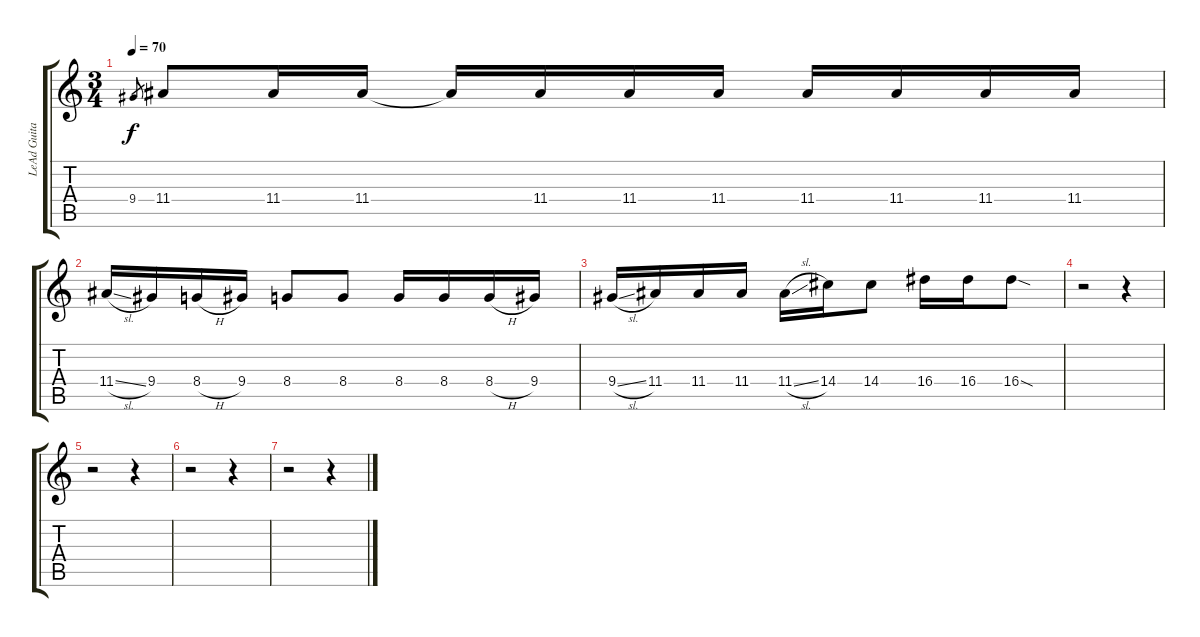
\track ("LeAd Guitar [Dis]" "LeAd Guita") {instrument distortionguitar}
\staff {score tabs}
\tuning (Db4 Ab3 E3 B2 Gb2 Db2) {hide}
\ts (3 4)
\tempo 70
\clef g2
\ks c
9.4.8{gr dy f} 11.4.8 11.4.16 11.4.16 11.4{t}.16 11.4.16 11.4.16 11.4.16 11.4.16 11.4.16 11.4.16 11.4.16 |
11.4{sl}.16 9.4.16 8.4{h}.16 9.4.16 8.4.8 8.4.8 8.4.16 8.4.16 8.4{h}.16 9.4.16 |
9.4{sl}.16 11.4.16 11.4.16 11.4.16 11.4{sl}.16 14.4.16 14.4.8 16.4.16 16.4.16 16.4{sod}.8 |
r.2 r.4 |
r.2 r.4 |
r.2 r.4 |
r.2 r.4
